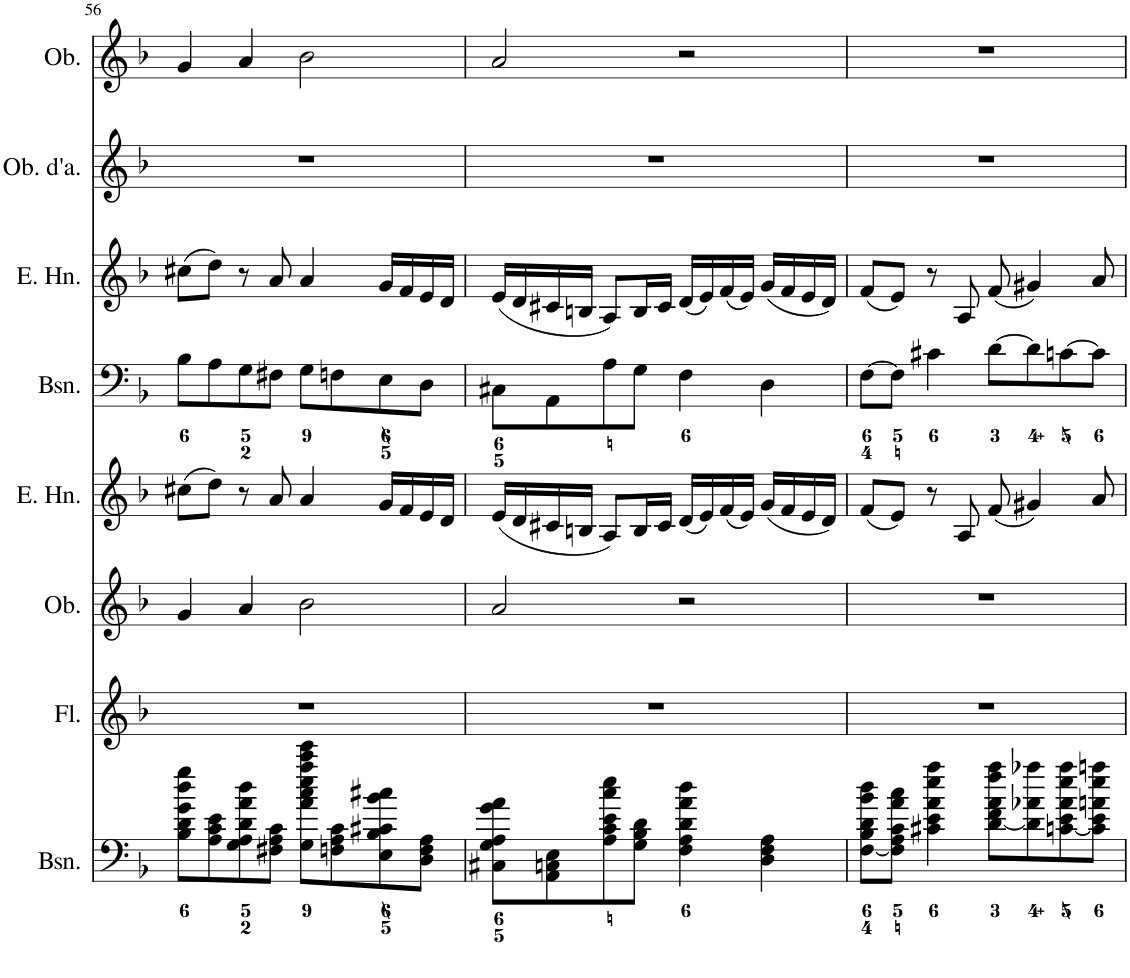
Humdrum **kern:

**kern	**kern	**kern	**kern	**kern	**kern	**kern	**kern
*part8	*part7	*part6	*part5	*part4	*part3	*part2	*part1
*staff8	*staff7	*staff6	*staff5	*staff4	*staff3	*staff2	*staff1
*I"Bassoon	*I"Flute	*I"Oboe	*I"English Horn	*I"Bassoon	*I"English Horn	*I"Oboe d'amore	*I"Oboe
*I'Bsn.	*I'Fl.	*I'Ob.	*I'E. Hn.	*I'Bsn.	*I'E. Hn.	*I'Ob. d'a.	*I'Ob.
!!LO:PB:g=z
*clefF4	*clefG2	*clefG2	*clefG2	*clefF4	*clefG2	*clefG2	*clefG2
*	*	*	*ITrd4c7	*	*ITrd4c7	*	*
*k[b-]	*k[b-]	*k[b-]	*k[b-]	*k[b-]	*k[b-]	*k[b-]	*k[b-]
*M4/4	*M4/4	*M4/4	*M4/4	*M4/4	*M4/4	*M4/4	*M4/4
*met(c)	*met(c)	*met(c)	*met(c)	*met(c)	*met(c)	*met(c)	*met(c)
=56	=56	=56	=56	=56	=56	=56	=56
8B-\ 8d\ 8g\ 8dd\ 8gg\L	1r	4g/	(8cc#X\L	8B-\L	(8cc#X\L	1r	4g/
8A\ 8c\ 8e\	.	.	8dd\J)	8A\	8dd\J)	.	.
8G\ 8A\ 8d\ 8a\ 8dd\	.	4a/	8r	8G\	8r	.	4a/
8F#X\ 8A\ 8c\J	.	.	8a/	8F#X\J	8a/	.	.
8G\ 8a\ 8cc\ 8ee\ 8aa\ 8ccc\ 8eee\L	.	2b-\	4a/	8G\L	4a/	.	2b-\
8Fn\ 8A\ 8c\	.	.	.	8Fn\	.	.	.
8E\ 8B-\ 8c#X\ 8b-\ 8cc#X\	.	.	16g/LL	8E\	16g/LL	.	.
.	.	.	16f/	.	16f/	.	.
8D\ 8F\ 8A\J	.	.	16e/	8D\J	16e/	.	.
.	.	.	16d/JJ	.	16d/JJ	.	.
=57	=57	=57	=57	=57	=57	=57	=57
8C#X\ 8G\ 8A\ 8g\ 8a\L	1r	2a/	(16e/LL	8C#X\L	(16e/LL	1r	2a/
.	.	.	16d/	.	16d/	.	.
8AA\ 8Cn\ 8E\	.	.	16c#X/	8AA\	16c#X/	.	.
.	.	.	16Bn/JJ	.	16Bn/JJ	.	.
8A\ 8c\ 8e\ 8cc\ 8ee\	.	.	8A/L)	8A\	8A/L)	.	.
8G\ 8B-\ 8d\J	.	.	16B/L	8G\J	16B/L	.	.
.	.	.	16c#/JJ	.	16c#/JJ	.	.
4F\ 4A\ 4d\ 4a\ 4dd\	.	2r	(16d/LL	4F\	(16d/LL	.	2r
.	.	.	16e/)	.	16e/)	.	.
.	.	.	(16f/	.	(16f/	.	.
.	.	.	16e/JJ)	.	16e/JJ)	.	.
4D\ 4F\ 4A\	.	.	(16g/LL	4D\	(16g/LL	.	.
.	.	.	16f/	.	16f/	.	.
.	.	.	16e/	.	16e/	.	.
.	.	.	16d/JJ)	.	16d/JJ)	.	.
=58	=58	=58	=58	=58	=58	=58	=58
[8F\ 8B-\ 8d\ 8b-\ 8dd\L	1r	1r	(8f/L	[8F\L	(8f/L	1r	1r
8F\] 8A\ 8c\ 8a\ 8cc\J	.	.	8e/J)	8F\J]	8e/J)	.	.
4c#X\ 4e\ 4a\ 4ee\ 4aa\	.	.	8r	4c#X\	8r	.	.
.	.	.	8A/	.	8A/	.	.
[8d\ 8f\ 8a\ 8ff\ 8aa\L	.	.	(8f/	[8d\L	(8f/	.	.
8d\] 8a-X\ 8aa-X\	.	.	4g#X/)	8d\]	4g#X/)	.	.
[8cn\ 8e\ 8a-\ 8ee\ 8aa-\	.	.	.	[8cn\	.	.	.
8c\] 8e\ 8an\ 8ee\ 8aan\J	.	.	8a/	8c\J]	8a/	.	.
=	=	=	=	=	=	=	=
*-	*-	*-	*-	*-	*-	*-	*-
